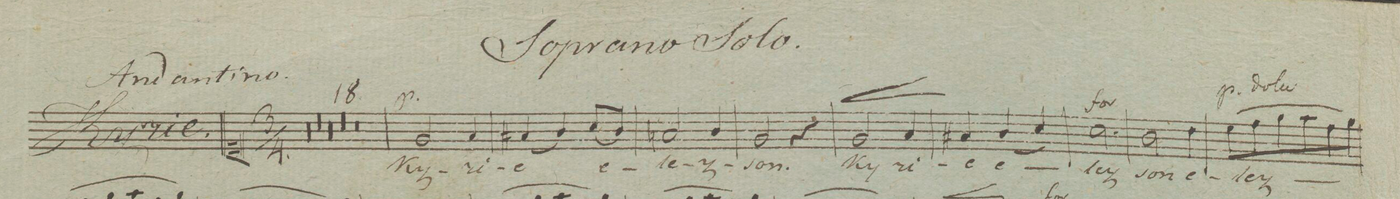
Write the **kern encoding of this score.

**kern	**text	**dynam
*I"Soprano Solo.	*	*
*clefC1	*	*
*k[]	*	*
*M3/4	*	*
0.r	.	.
=2	=2	=2
=3	=3	=3
=4	=4	=4
=5	=5	=5
0.r	.	.
=6	=6	=6
=7	=7	=7
=8	=8	=8
=9	=9	=9
0.r	.	.
=10	=10	=10
=11	=11	=11
=12	=12	=12
=13	=13	=13
0.r	.	.
=14	=14	=14
=15	=15	=15
=16	=16	=16
=17	=17	=17
1.r	.	.
=18	=18	=18
=19	=19	=19
2e/	Ky-	p
4f/	-ri-	.
=20	=20	=20
(4f#X/	-e	.
4g/)	.	.
(8a/L	e-	.
8g/J)	.	.
=21	=21	=21
2fn/	-le-	.
4g/	-y	.
=22	=22	=22
2e/	-son.	.
4r	.	.
=23	=23	=23
2e/	Ky-	<
4f/	-ri-	.
=24	=24	=24
4f#X/	-e	[
(4g/	e-	.
4a/)	.	.
=25	=25	=25
*2\right	*	*
2.a\	-ley-	f
=26	=26	=26
2g\	-son	.
4b\	e-	.
=27	=27	=27
(8cc\L	-ley-	p
8dd\	.	.
8ee\	.	.
8ff\	.	.
8dd\	.	.
8ee\J)	.	.
=28	=28	=28
*-	*-	*-
